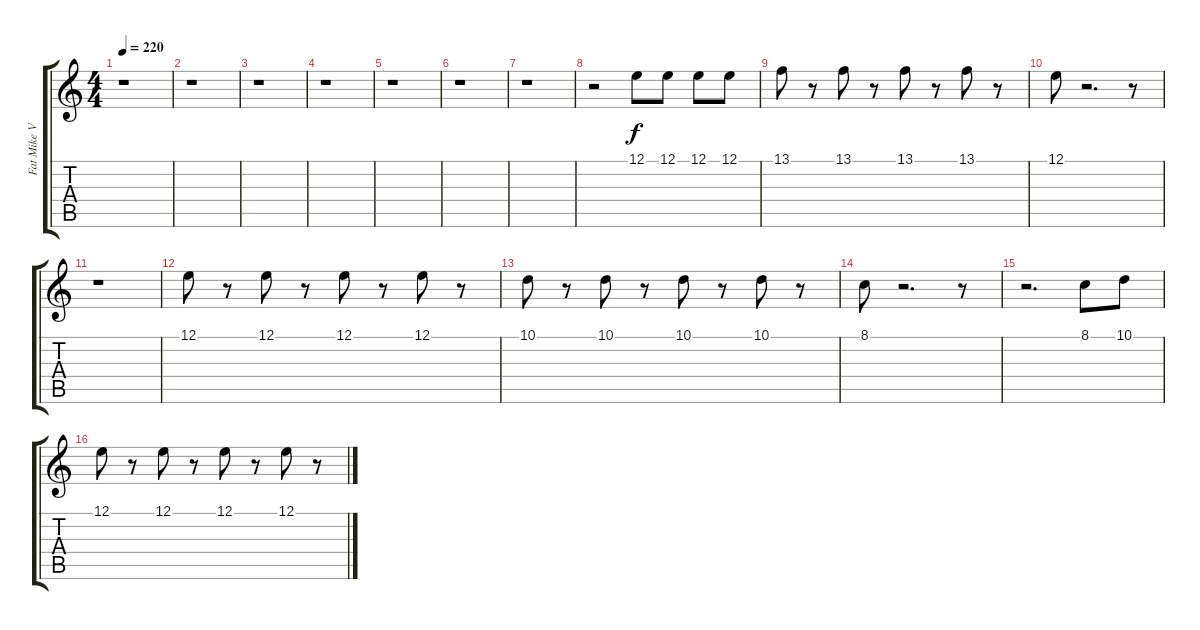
\track ("Fat Mike Vox" "Fat Mike V") {instrument lead1square}
\staff {score tabs}
\tuning (E4 B3 G3 D3 A2 E2) {hide}
\ts (4 4)
\tempo 220
\clef g2
\ks c
r.1{dy f} |
r.1 |
r.1 |
r.1 |
r.1 |
r.1 |
r.1 |
r.2 12.1.8 12.1.8 12.1.8 12.1.8 |
13.1.8 r.8 13.1.8 r.8 13.1.8 r.8 13.1.8 r.8 |
12.1.8 r.2{d} r.8 |
r.1 |
12.1.8 r.8 12.1.8 r.8 12.1.8 r.8 12.1.8 r.8 |
10.1.8 r.8 10.1.8 r.8 10.1.8 r.8 10.1.8 r.8 |
8.1.8 r.2{d} r.8 |
r.2{d} 8.1.8 10.1.8 |
12.1.8 r.8 12.1.8 r.8 12.1.8 r.8 12.1.8 r.8
